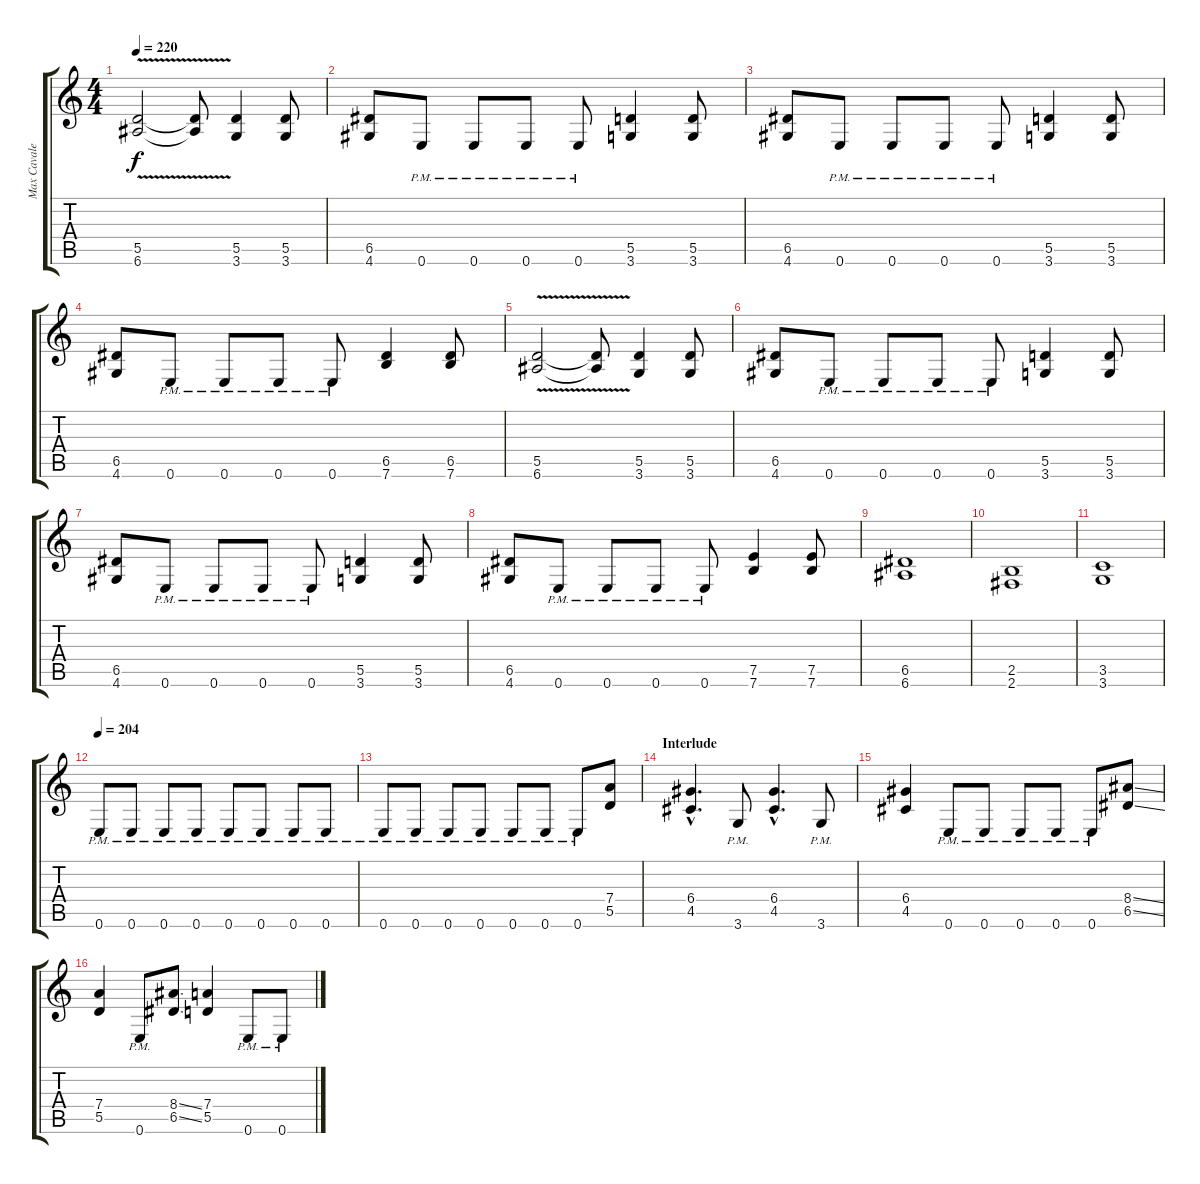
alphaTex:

\track ("Max Cavalera" "Max Cavale") {instrument distortionguitar}
\staff {score tabs}
\tuning (E4 B3 G3 D3 A2 E2) {hide}
\ts (4 4)
\tempo 220
\clef g2
\ks c
(5.5{v} 6.6{v}).2{dy f} (5.5{t} 6.6{t}).8 (5.5 3.6).4 (5.5 3.6).8 |
(6.5 4.6).8 0.6{pm}.8 0.6{pm}.8 0.6{pm}.8 0.6{pm}.8 (5.5 3.6).4 (5.5 3.6).8 |
(6.5 4.6).8 0.6{pm}.8 0.6{pm}.8 0.6{pm}.8 0.6{pm}.8 (5.5 3.6).4 (5.5 3.6).8 |
(6.5 4.6).8 0.6{pm}.8 0.6{pm}.8 0.6{pm}.8 0.6{pm}.8 (6.5 7.6).4 (6.5 7.6).8 |
(5.5{v} 6.6{v}).2 (5.5{t} 6.6{t}).8 (5.5 3.6).4 (5.5 3.6).8 |
(6.5 4.6).8 0.6{pm}.8 0.6{pm}.8 0.6{pm}.8 0.6{pm}.8 (5.5 3.6).4 (5.5 3.6).8 |
(6.5 4.6).8 0.6{pm}.8 0.6{pm}.8 0.6{pm}.8 0.6{pm}.8 (5.5 3.6).4 (5.5 3.6).8 |
(6.5 4.6).8 0.6{pm}.8 0.6{pm}.8 0.6{pm}.8 0.6{pm}.8 (7.5 7.6).4 (7.5 7.6).8 |
(6.5 6.6).1 |
(2.5 2.6).1 |
(3.5 3.6).1 |
\tempo 204
0.6{pm}.8 0.6{pm}.8 0.6{pm}.8 0.6{pm}.8 0.6{pm}.8 0.6{pm}.8 0.6{pm}.8 0.6{pm}.8 |
0.6{pm}.8 0.6{pm}.8 0.6{pm}.8 0.6{pm}.8 0.6{pm}.8 0.6{pm}.8 0.6{pm}.8 (7.4 5.5).8 |
\section ("" "Interlude")
(6.4{hac} 4.5{hac}).4{d} 3.6{pm}.8 (6.4{hac} 4.5{hac}).4{d} 3.6{pm}.8 |
(6.4 4.5).4 0.6{pm}.8 0.6{pm}.8 0.6{pm}.8 0.6{pm}.8 0.6{pm}.8 (8.4{ss} 6.5{ss}).8 |
(7.4 5.5).4 0.6{pm}.8 (8.4{ss} 6.5{ss}).8 (7.4 5.5).4 0.6{pm}.8 0.6{pm}.8
